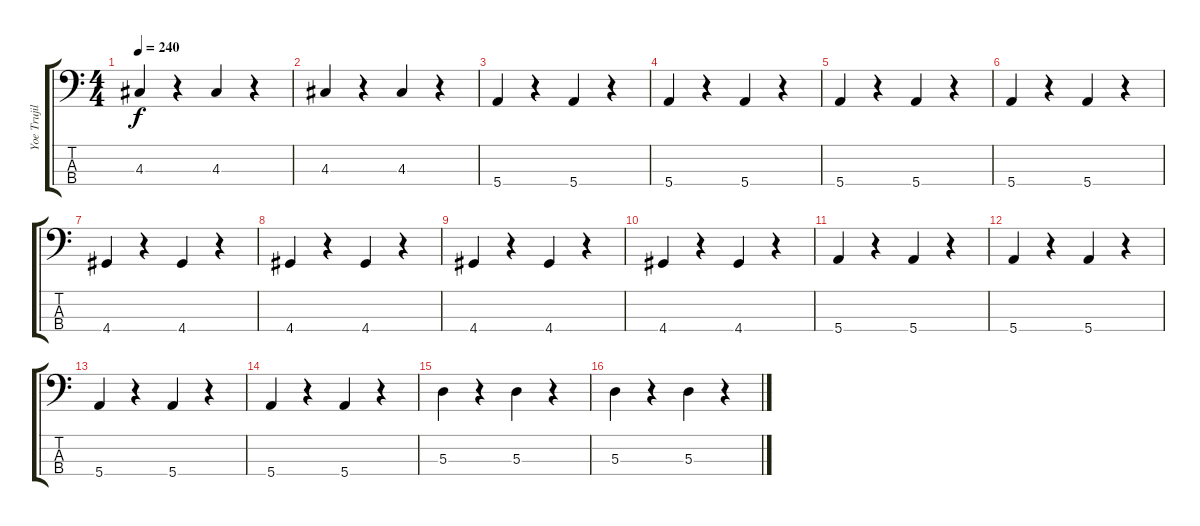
\track ("Yoe Trujilo" "Yoe Trujil") {instrument slapbass1}
\staff {score tabs}
\tuning (G2 D2 A1 E1) {hide}
\ts (4 4)
\tempo 240
\clef f4
\ks c
4.3.4{dy f} r.4 4.3.4 r.4 |
4.3.4 r.4 4.3.4 r.4 |
5.4.4 r.4 5.4.4 r.4 |
5.4.4 r.4 5.4.4 r.4 |
5.4.4 r.4 5.4.4 r.4 |
5.4.4 r.4 5.4.4 r.4 |
4.4.4 r.4 4.4.4 r.4 |
4.4.4 r.4 4.4.4 r.4 |
4.4.4 r.4 4.4.4 r.4 |
4.4.4 r.4 4.4.4 r.4 |
5.4.4 r.4 5.4.4 r.4 |
5.4.4 r.4 5.4.4 r.4 |
5.4.4 r.4 5.4.4 r.4 |
5.4.4 r.4 5.4.4 r.4 |
5.3.4 r.4 5.3.4 r.4 |
5.3.4 r.4 5.3.4 r.4
